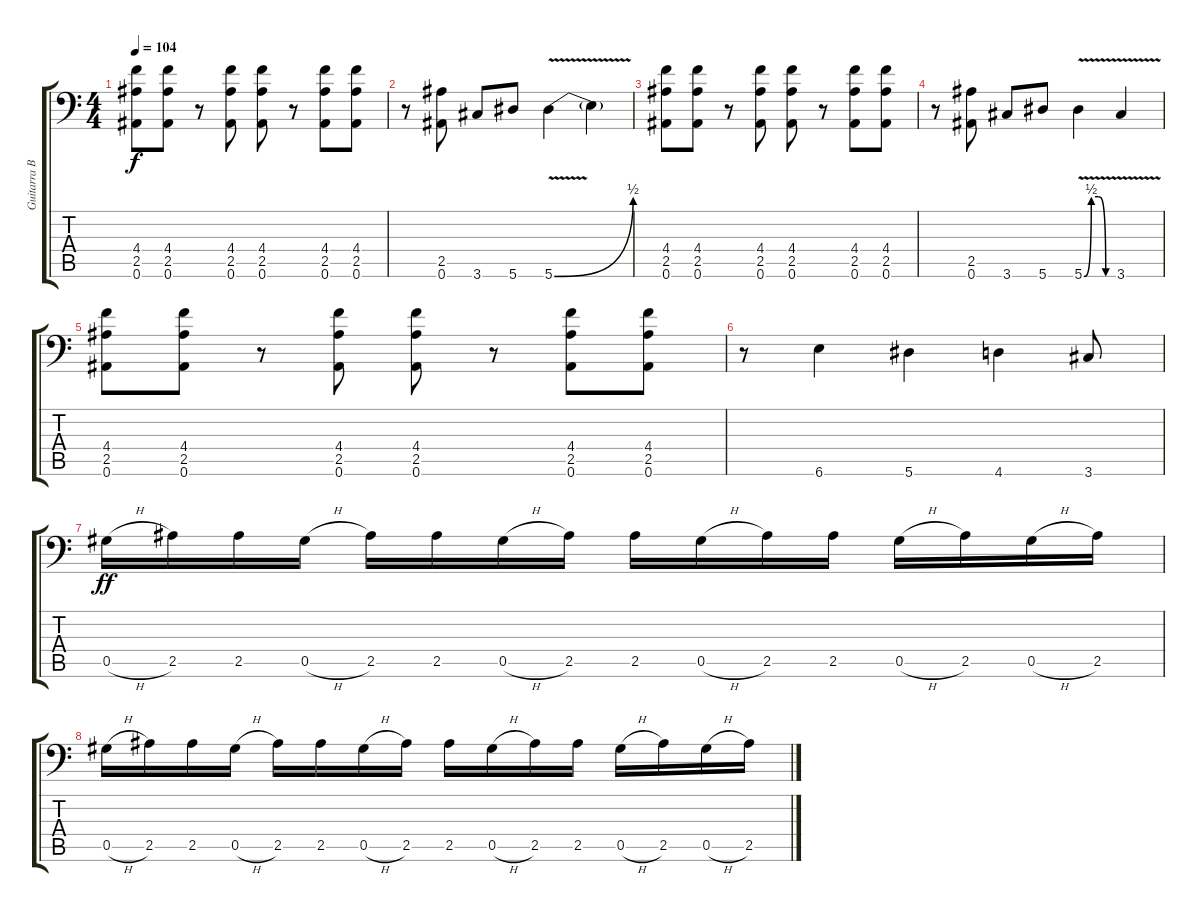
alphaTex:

\track ("Guitarra Base" "Guitarra B") {instrument distortionguitar}
\staff {score tabs}
\tuning (Eb4 Bb3 Gb3 Db3 Ab2 Bb1) {hide}
\ts (4 4)
\tempo 104
\clef f4
\ks c
(4.4 2.5 0.6).8{dy f} (4.4 2.5 0.6).8 r.8 (4.4 2.5 0.6).8 (4.4 2.5 0.6).8 r.8 (4.4 2.5 0.6).8 (4.4 2.5 0.6).8 |
r.8 (2.5 0.6).8 3.6.8 5.6.8 5.6{be (bend 0 0 60 2) v}.4 5.6{t}.4 |
(4.4 2.5 0.6).8 (4.4 2.5 0.6).8 r.8 (4.4 2.5 0.6).8 (4.4 2.5 0.6).8 r.8 (4.4 2.5 0.6).8 (4.4 2.5 0.6).8 |
r.8 (2.5 0.6).8 3.6.8 5.6.8 5.6{be (custom 0 0 15 2 30 2 45 0 60 0) v}.4 3.6{v}.4 |
(4.4 2.5 0.6).8 (4.4 2.5 0.6).8 r.8 (4.4 2.5 0.6).8 (4.4 2.5 0.6).8 r.8 (4.4 2.5 0.6).8 (4.4 2.5 0.6).8 |
r.8 6.6.4 5.6.4 4.6.4 3.6.8 |
0.5{h}.16{dy ff} 2.5.16 2.5.16 0.5{h}.16 2.5.16 2.5.16 0.5{h}.16 2.5.16 2.5.16 0.5{h}.16 2.5.16 2.5.16 0.5{h}.16 2.5.16 0.5{h}.16 2.5.16 |
0.5{h}.16 2.5.16 2.5.16 0.5{h}.16 2.5.16 2.5.16 0.5{h}.16 2.5.16 2.5.16 0.5{h}.16 2.5.16 2.5.16 0.5{h}.16 2.5.16 0.5{h}.16 2.5.16
